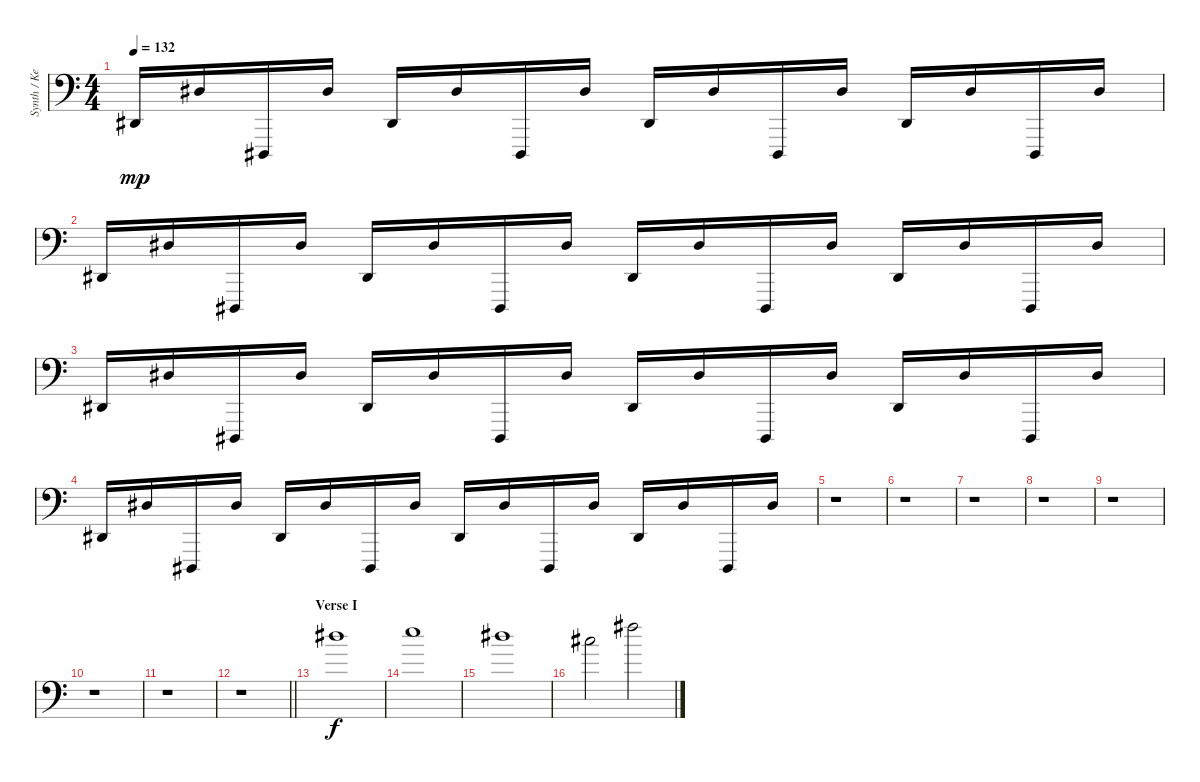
\track ("Synth / Keyboard IV" "Synth / Ke") {instrument fx1rain}
\staff {score}
\tuning (Eb3 Bb2 Gb2 Db2 Ab1 Eb1) {hide}
\ts (4 4)
\tempo 132
\clef f4
\ks c
2.4.16{dy mp} 5.2.16 0.6.16 5.2.16 2.4.16 5.2.16 0.6.16 5.2.16 2.4.16 5.2.16 0.6.16 5.2.16 2.4.16 5.2.16 0.6.16 5.2.16 |
2.4.16 5.2.16 0.6.16 5.2.16 2.4.16 5.2.16 0.6.16 5.2.16 2.4.16 5.2.16 0.6.16 5.2.16 2.4.16 5.2.16 0.6.16 5.2.16 |
2.4.16 5.2.16 0.6.16 5.2.16 2.4.16 5.2.16 0.6.16 5.2.16 2.4.16 5.2.16 0.6.16 5.2.16 2.4.16 5.2.16 0.6.16 5.2.16 |
2.4.16 5.2.16 0.6.16 5.2.16 2.4.16 5.2.16 0.6.16 5.2.16 2.4.16 5.2.16 0.6.16 5.2.16 2.4.16 5.2.16 0.6.16 5.2.16 |
r.1 |
r.1 |
r.1 |
r.1 |
r.1 |
r.1 |
r.1 |
\barLineRight lightlight
r.1 |
\section ("" "Verse I")
24.1.1{dy f} |
25.1.1 |
24.1.1 |
27.2.2 27.1.2
